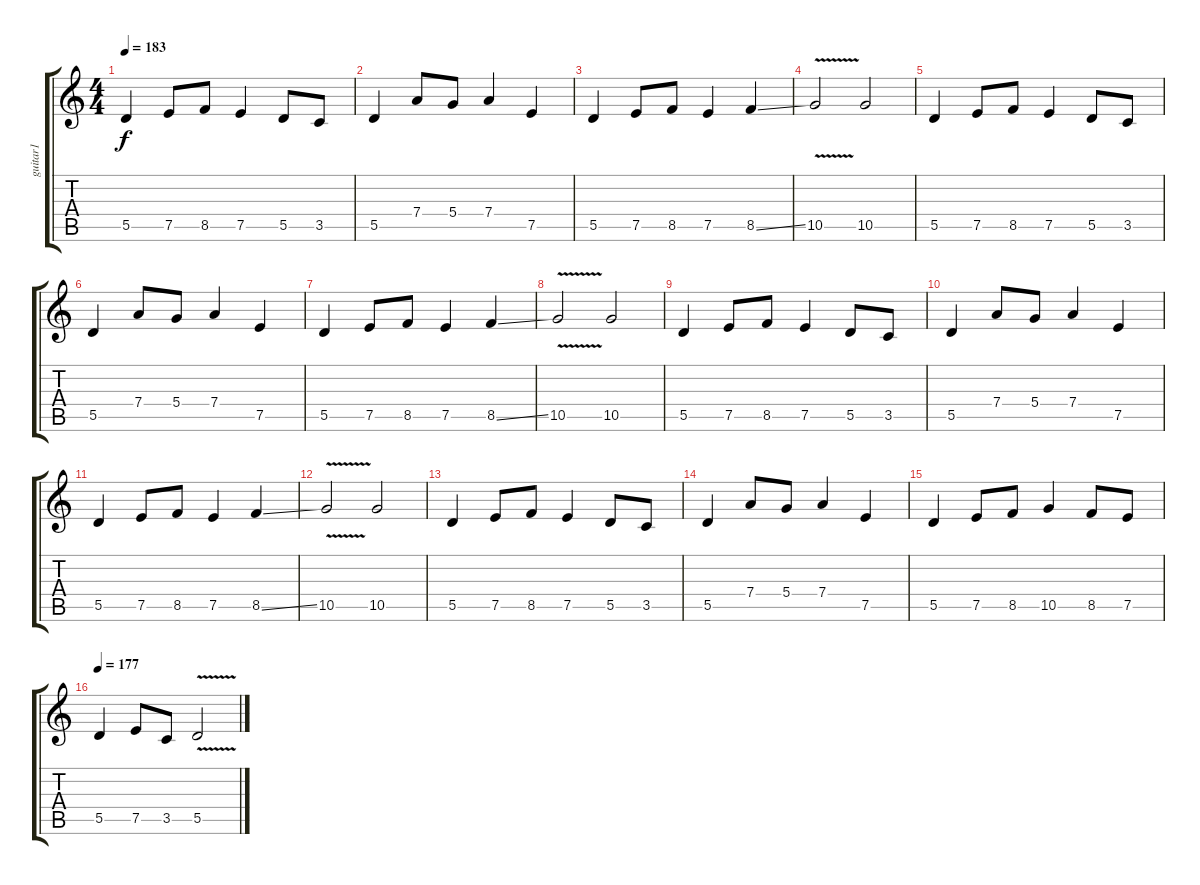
\track ("guitar1" "guitar1") {instrument distortionguitar}
\staff {score tabs}
\tuning (E4 B3 G3 D3 A2 D2) {hide}
\ts (4 4)
\tempo 183
\clef g2
\ks c
5.5.4{dy f balance 2} 7.5.8 8.5.8 7.5.4 5.5.8 3.5.8 |
5.5.4 7.4.8 5.4.8 7.4.4 7.5.4 |
5.5.4{balance 9} 7.5.8 8.5.8 7.5.4 8.5{ss}.4 |
10.5{v}.2 10.5.2 |
5.5.4 7.5.8 8.5.8 7.5.4 5.5.8 3.5.8 |
5.5.4 7.4.8 5.4.8 7.4.4 7.5.4 |
5.5.4 7.5.8 8.5.8 7.5.4 8.5{ss}.4 |
10.5{v}.2 10.5.2 |
5.5.4 7.5.8 8.5.8 7.5.4 5.5.8 3.5.8 |
5.5.4 7.4.8 5.4.8 7.4.4 7.5.4 |
5.5.4 7.5.8 8.5.8 7.5.4 8.5{ss}.4 |
10.5{v}.2 10.5.2 |
5.5.4 7.5.8 8.5.8 7.5.4 5.5.8 3.5.8 |
5.5.4 7.4.8 5.4.8 7.4.4 7.5.4 |
5.5.4 7.5.8 8.5.8 10.5.4 8.5.8 7.5.8 |
\tempo 177
5.5.4 7.5.8 3.5.8 5.5{v}.2
